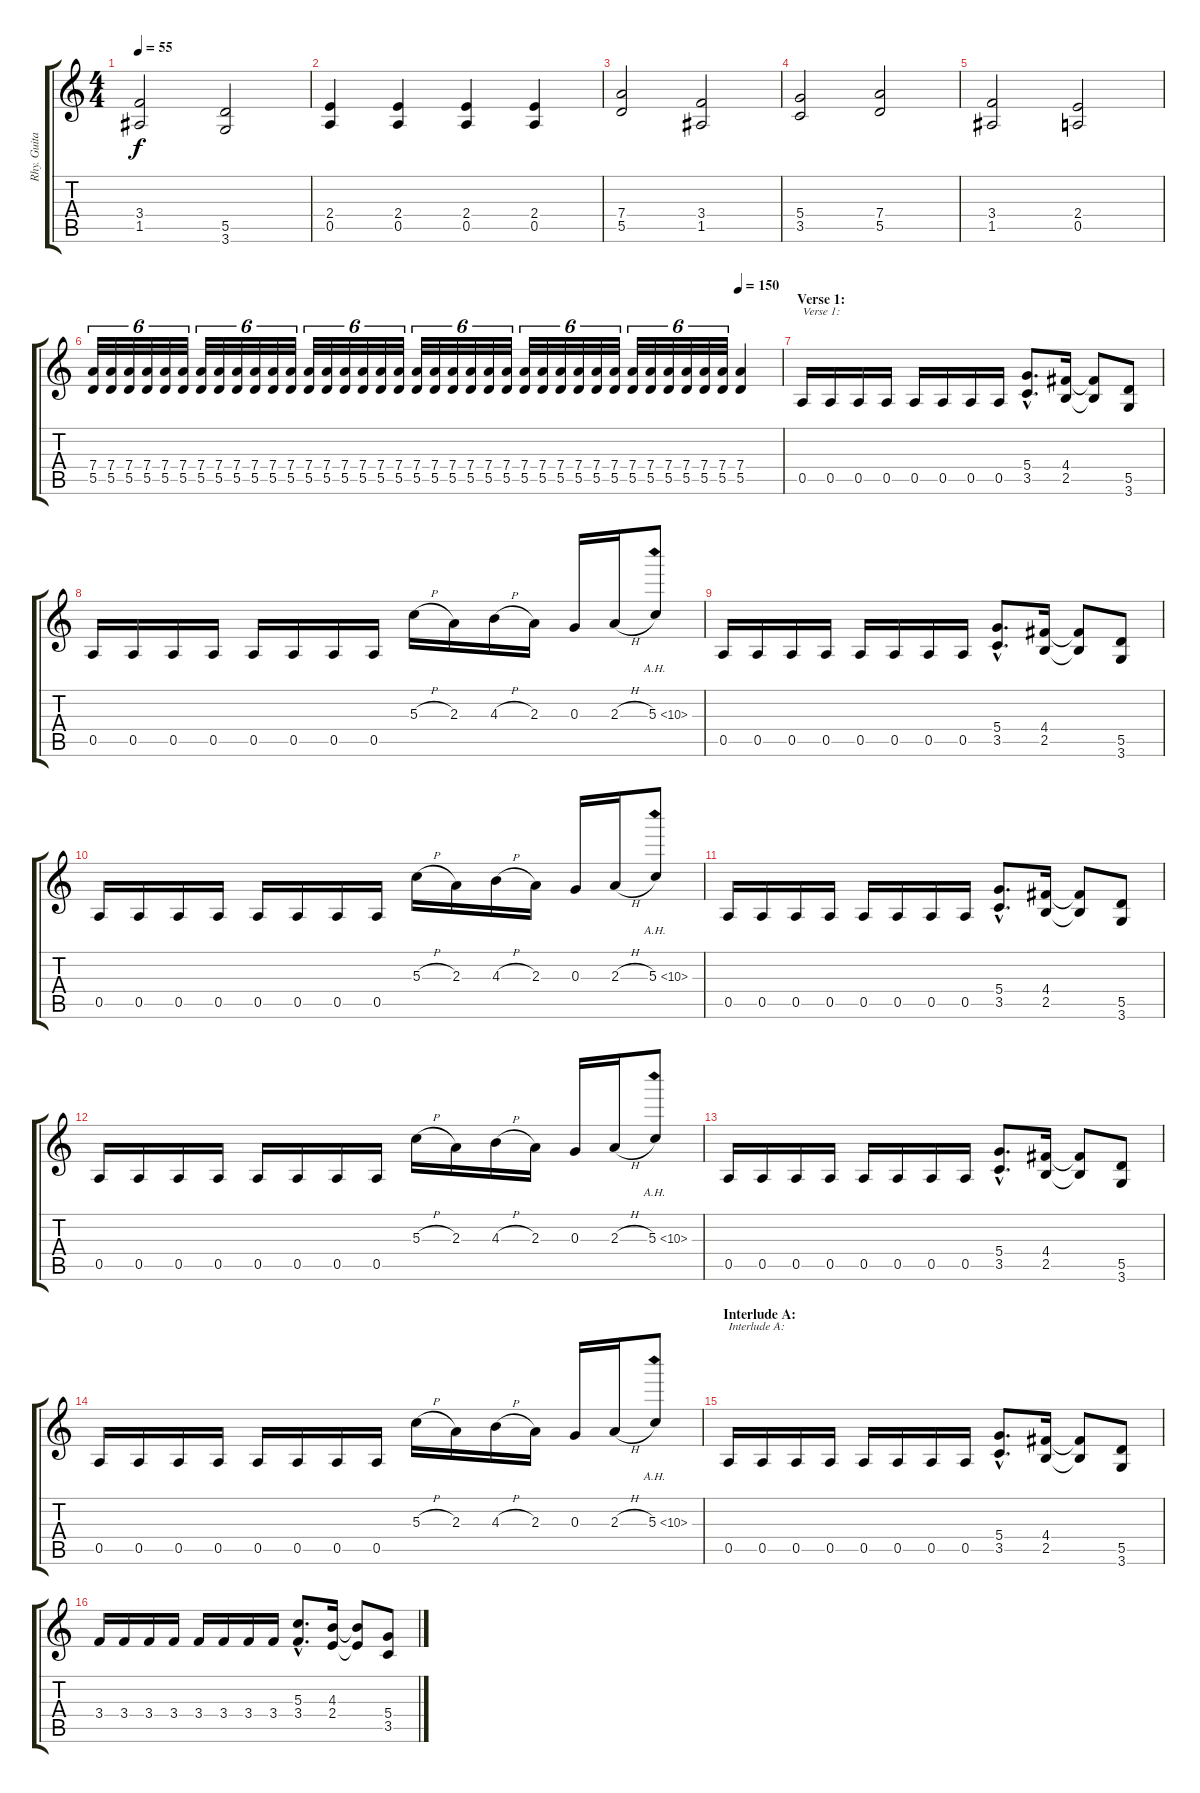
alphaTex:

\track ("Rhy. Guitar 2" "Rhy. Guita") {instrument distortionguitar}
\staff {score tabs}
\tuning (E4 B3 G3 D3 A2 E2) {hide}
\ts (4 4)
\tempo 55
\clef g2
\ks c
(3.4 1.5).2{dy f} (5.5 3.6).2 |
(2.4 0.5).4 (2.4 0.5).4 (2.4 0.5).4 (2.4 0.5).4 |
(7.4 5.5).2 (3.4 1.5).2 |
(5.4 3.5).2 (7.4 5.5).2 |
(3.4 1.5).2 (2.4 0.5).2 |
\tempo (150 0.9375)
(7.4 5.5).32{tu (6 4)} (7.4 5.5).32{tu (6 4)} (7.4 5.5).32{tu (6 4)} (7.4 5.5).32{tu (6 4)} (7.4 5.5).32{tu (6 4)} (7.4 5.5).32{tu (6 4)} (7.4 5.5).32{tu (6 4)} (7.4 5.5).32{tu (6 4)} (7.4 5.5).32{tu (6 4)} (7.4 5.5).32{tu (6 4)} (7.4 5.5).32{tu (6 4)} (7.4 5.5).32{tu (6 4)} (7.4 5.5).32{tu (6 4)} (7.4 5.5).32{tu (6 4)} (7.4 5.5).32{tu (6 4)} (7.4 5.5).32{tu (6 4)} (7.4 5.5).32{tu (6 4)} (7.4 5.5).32{tu (6 4)} (7.4 5.5).32{tu (6 4)} (7.4 5.5).32{tu (6 4)} (7.4 5.5).32{tu (6 4)} (7.4 5.5).32{tu (6 4)} (7.4 5.5).32{tu (6 4)} (7.4 5.5).32{tu (6 4)} (7.4 5.5).32{tu (6 4)} (7.4 5.5).32{tu (6 4)} (7.4 5.5).32{tu (6 4)} (7.4 5.5).32{tu (6 4)} (7.4 5.5).32{tu (6 4)} (7.4 5.5).32{tu (6 4)} (7.4 5.5).32{tu (6 4)} (7.4 5.5).32{tu (6 4)} (7.4 5.5).32{tu (6 4)} (7.4 5.5).32{tu (6 4)} (7.4 5.5).32{tu (6 4)} (7.4 5.5).32{tu (6 4)} (7.4 5.5).4 |
\section ("" "Verse 1:")
0.5.16{txt "Verse 1:"} 0.5.16 0.5.16 0.5.16 0.5.16 0.5.16 0.5.16 0.5.16 (5.4{hac} 3.5{hac}).8{d} (4.4 2.5).16 (4.4{t} 2.5{t}).8 (5.5 3.6).8 |
0.5.16 0.5.16 0.5.16 0.5.16 0.5.16 0.5.16 0.5.16 0.5.16 5.3{h}.16 2.3.16 4.3{h}.16 2.3.16 0.3.16 2.3{h}.16 5.3{ah 5}.8 |
0.5.16 0.5.16 0.5.16 0.5.16 0.5.16 0.5.16 0.5.16 0.5.16 (5.4{hac} 3.5{hac}).8{d} (4.4 2.5).16 (4.4{t} 2.5{t}).8 (5.5 3.6).8 |
0.5.16 0.5.16 0.5.16 0.5.16 0.5.16 0.5.16 0.5.16 0.5.16 5.3{h}.16 2.3.16 4.3{h}.16 2.3.16 0.3.16 2.3{h}.16 5.3{ah 5}.8 |
0.5.16 0.5.16 0.5.16 0.5.16 0.5.16 0.5.16 0.5.16 0.5.16 (5.4{hac} 3.5{hac}).8{d} (4.4 2.5).16 (4.4{t} 2.5{t}).8 (5.5 3.6).8 |
0.5.16 0.5.16 0.5.16 0.5.16 0.5.16 0.5.16 0.5.16 0.5.16 5.3{h}.16 2.3.16 4.3{h}.16 2.3.16 0.3.16 2.3{h}.16 5.3{ah 5}.8 |
0.5.16 0.5.16 0.5.16 0.5.16 0.5.16 0.5.16 0.5.16 0.5.16 (5.4{hac} 3.5{hac}).8{d} (4.4 2.5).16 (4.4{t} 2.5{t}).8 (5.5 3.6).8 |
0.5.16 0.5.16 0.5.16 0.5.16 0.5.16 0.5.16 0.5.16 0.5.16 5.3{h}.16 2.3.16 4.3{h}.16 2.3.16 0.3.16 2.3{h}.16 5.3{ah 5}.8 |
\section ("" "Interlude A:")
0.5.16{txt "Interlude A:"} 0.5.16 0.5.16 0.5.16 0.5.16 0.5.16 0.5.16 0.5.16 (5.4{hac} 3.5{hac}).8{d} (4.4 2.5).16 (4.4{t} 2.5{t}).8 (5.5 3.6).8 |
3.4.16 3.4.16 3.4.16 3.4.16 3.4.16 3.4.16 3.4.16 3.4.16 (5.3{hac} 3.4{hac}).8{d} (4.3 2.4).16 (4.3{t} 2.4{t}).8 (5.4 3.5).8
